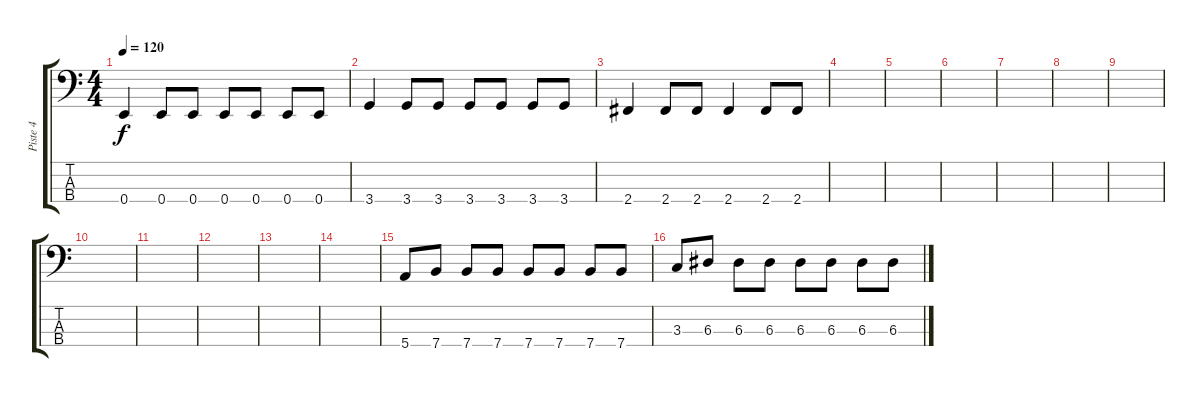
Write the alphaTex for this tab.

\track ("Piste 4" "Piste 4") {instrument electricbassfinger}
\staff {score tabs}
\tuning (G2 D2 A1 E1) {hide}
\ts (4 4)
\tempo 120
\clef f4
\ks c
0.4.4{dy f} 0.4.8 0.4.8 0.4.8 0.4.8 0.4.8 0.4.8 |
3.4.4 3.4.8 3.4.8 3.4.8 3.4.8 3.4.8 3.4.8 |
2.4.4 2.4.8 2.4.8 2.4.4 2.4.8 2.4.8 |
|
|
|
|
|
|
|
|
|
|
|
5.4.8 7.4.8 7.4.8 7.4.8 7.4.8 7.4.8 7.4.8 7.4.8 |
3.3.8 6.3.8 6.3.8 6.3.8 6.3.8 6.3.8 6.3.8 6.3.8
